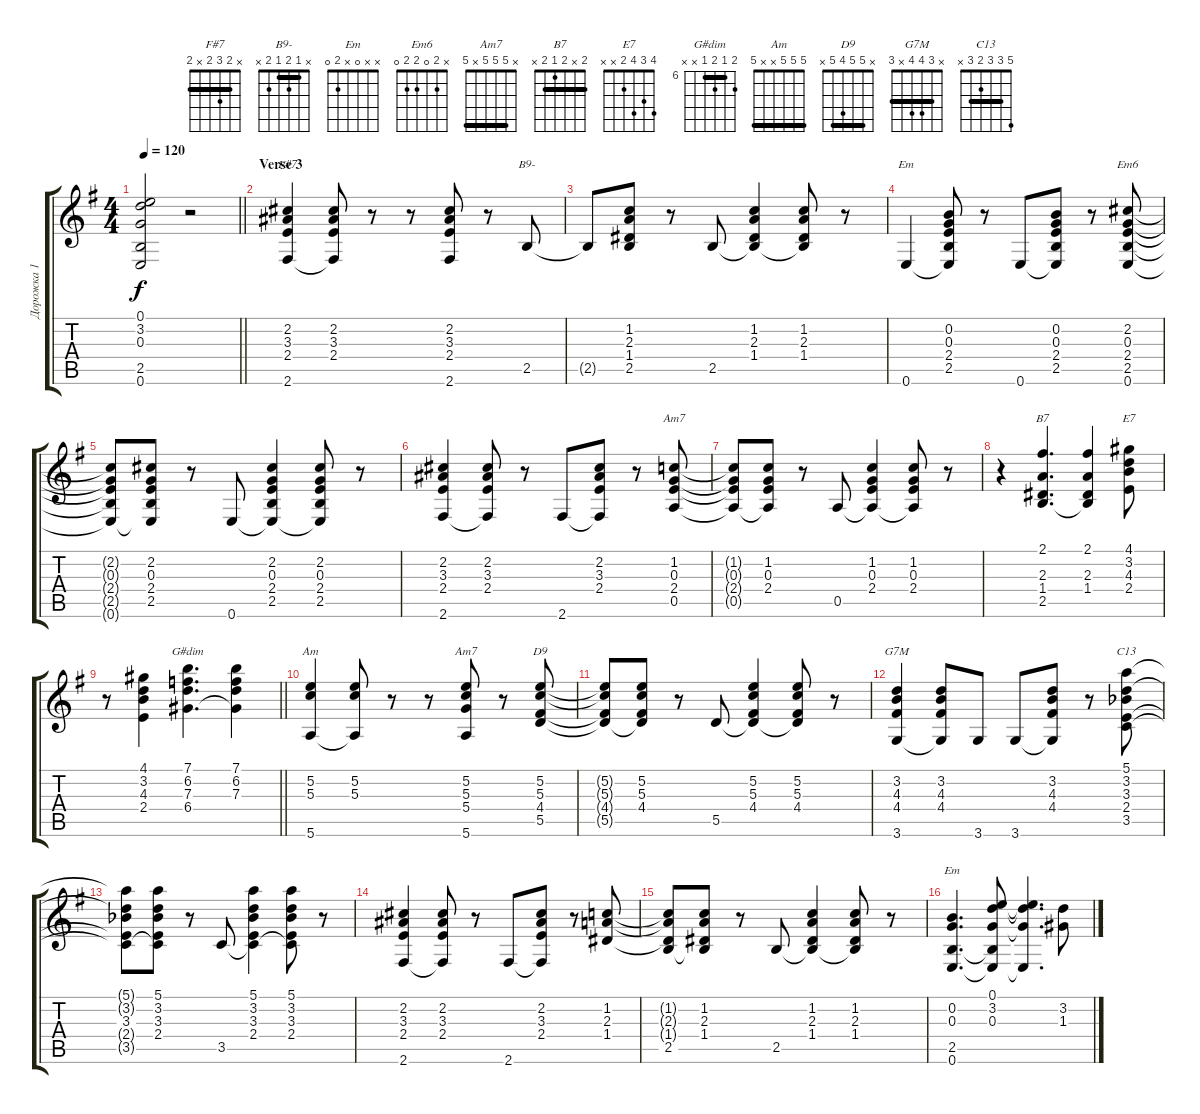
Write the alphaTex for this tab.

\track ("Дорожка 1" "Дорожка 1") {instrument acousticguitarsteel}
\staff {score tabs}
\tuning (E4 B3 G3 D3 A2 E2) {hide}
\chord ("F#7" x 2 3 2 x 2) {barre 2}
\chord ("B9-" x 1 2 1 2 x) {barre 1}
\chord ("Em" x 0 0 2 x 0)
\chord ("Em6" x 2 0 2 2 0)
\chord ("Am7" x 1 0 2 0 x)
\chord ("B7" 2 x 2 1 2 x) {barre 2}
\chord ("E7" 4 3 4 2 x x)
\chord ("G#dim" 7 6 7 6 x x) {firstfret 6 barre 6}
\chord ("Am" 5 5 5 x x 5) {barre 5}
\chord ("Am7" x 5 5 5 x 5) {barre 5}
\chord ("D9" x 5 5 4 5 x) {barre 5}
\chord ("G7M" x 3 4 4 x 3) {barre 3}
\chord ("C13" 5 3 3 2 3 x) {barre 3}
\chord ("Em" x x 0 x 2 0)
\ts (4 4)
\tempo 120
\clef g2
\barLineRight lightlight
\ks g
(0.1{t} 3.2{t} 0.3{t} 2.5{t} 0.6{t}).2{dy f} r.2 |
\section ("" "Verse 3")
(2.2 3.3 2.4 2.6).4{ch "F#7"} (2.2 3.3 2.4 2.6{t}).8 r.8 r.8 (2.2 3.3 2.4 2.6).8 r.8 2.5.8{ch "B9-"} |
2.5{t}.8 (1.2 2.3 1.4 2.5).8 r.8 2.5.8 (1.2 2.3 1.4 2.5{t}).4 (1.2 2.3 1.4 2.5{t}).8 r.8 |
0.6.4{ch "Em"} (0.2 0.3 2.4 2.5 0.6{t}).8 r.8 0.6.8 (0.2 0.3 2.4 2.5 0.6{t}).8 r.8 (2.2 0.3 2.4 2.5 0.6).8{ch "Em6"} |
(2.2{t} 0.3{t} 2.4{t} 2.5{t} 0.6{t}).8 (2.2 0.3 2.4 2.5 0.6{t}).8 r.8 0.6.8 (2.2 0.3 2.4 2.5 0.6{t}).4 (2.2 0.3 2.4 2.5 0.6{t}).8 r.8 |
(2.2 3.3 2.4 2.6).4 (2.2 3.3 2.4 2.6{t}).8 r.8 2.6.8 (2.2 3.3 2.4 2.6{t}).8 r.8 (1.2 0.3 2.4 0.5).8{ch "Am7"} |
(1.2{t} 0.3{t} 2.4{t} 0.5{t}).8 (1.2 0.3 2.4 0.5{t}).8 r.8 0.5.8 (1.2 0.3 2.4 0.5{t}).4 (1.2 0.3 2.4 0.5{t}).8 r.8 |
r.4 (2.1 2.3 1.4 2.5).4{d ch "B7"} (2.1 2.3 1.4 2.5{t}).4 (4.1 3.2 4.3 2.4).8{ch "E7"} |
\barLineRight lightlight
r.8 (4.1 3.2 4.3 2.4).4 (7.1 6.2 7.3 6.4).4{d ch "G#dim"} (7.1 6.2 7.3 6.4{t}).4 |
(5.2 5.3 5.6).4{ch "Am"} (5.2 5.3 5.6{t}).8 r.8 r.8 (5.2 5.3 5.4 5.6).8{ch "Am7"} r.8 (5.2 5.3 4.4 5.5).8{ch "D9"} |
(5.2{t} 5.3{t} 4.4{t} 5.5{t}).8 (5.2 5.3 4.4 5.5{t}).8 r.8 5.5.8 (5.2 5.3 4.4 5.5{t}).4 (5.2 5.3 4.4 5.5{t}).8 r.8 |
(3.2 4.3 4.4 3.6).4{ch "G7M"} (3.2 4.3 4.4 3.6{t}).8 3.6.8 3.6.8 (3.2 4.3 4.4 3.6{t}).8 r.8 (5.1 3.2 3.3{acc b} 2.4 3.5).8{ch "C13"} |
(5.1{t} 3.2{t} 3.3{acc b} 2.4{t} 3.5{t}).8 (5.1 3.2 3.3{acc b} 2.4 3.5{t}).8 r.8 3.5.8 (5.1 3.2 3.3{acc b} 2.4 3.5{t}).4 (5.1 3.2 3.3{acc b} 2.4 3.5{t}).8 r.8 |
(2.2 3.3 2.4 2.6).4 (2.2 3.3 2.4 2.6{t}).8 r.8 2.6.8 (2.2 3.3 2.4 2.6{t}).8 r.8 (1.2 2.3 1.4).8 |
(1.2{t} 2.3{t} 1.4{t} 2.5).8 (1.2 2.3 1.4 2.5{t}).8 r.8 2.5.8 (1.2 2.3 1.4 2.5{t}).4 (1.2 2.3 1.4 2.5{t}).8 r.8 |
(0.2 0.3 2.5 0.6).4{d ch "Em"} (0.1 3.2 0.3 2.5{t} 0.6{t}).8 (0.1{t} 3.2{t} 0.3{t} 0.6{t}).4{d} (3.2 1.3).8
